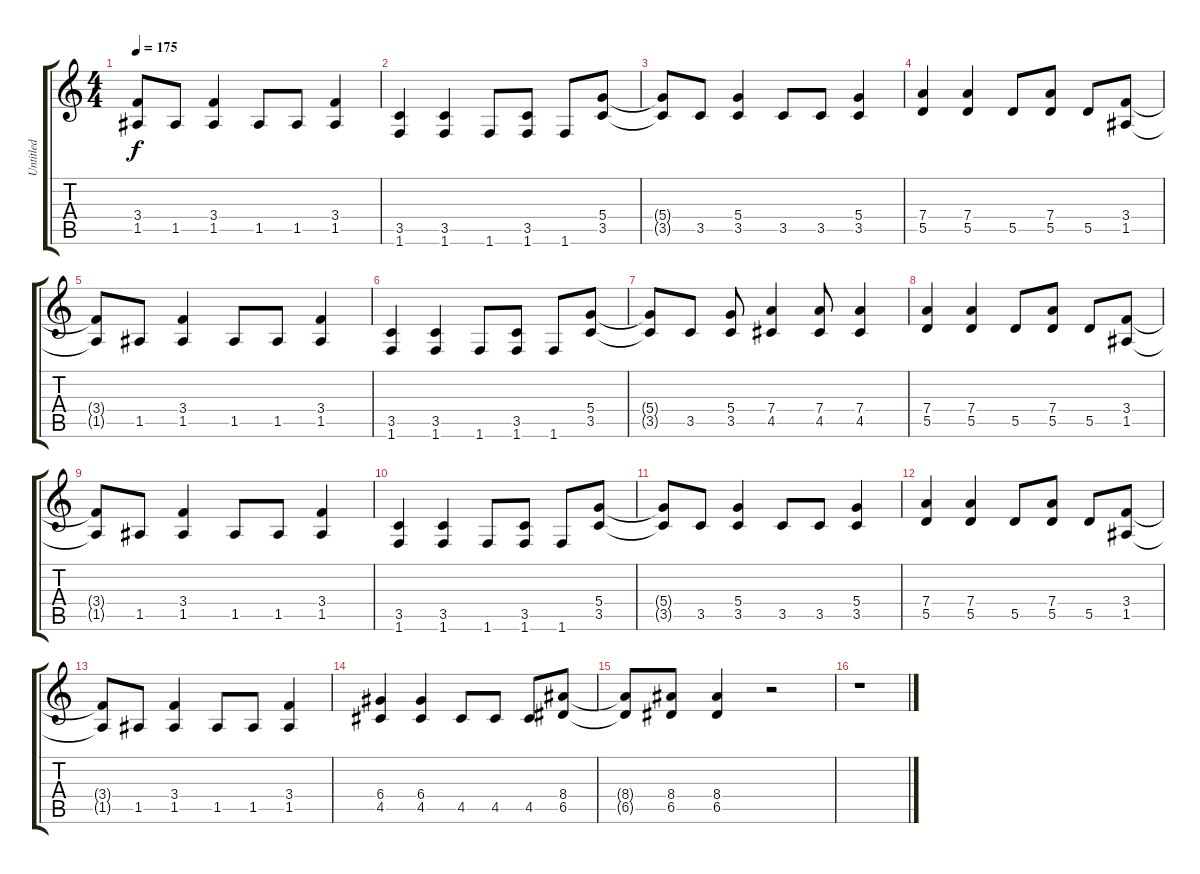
\track ("Untitled" "Untitled") {instrument overdrivenguitar}
\staff {score tabs}
\tuning (E4 B3 G3 D3 A2 E2) {hide}
\ts (4 4)
\tempo 175
\clef g2
\ks c
(3.4{t} 1.5{t}).8{dy f} 1.5.8 (3.4 1.5).4 1.5.8 1.5.8 (3.4 1.5).4 |
(3.5 1.6).4 (3.5 1.6).4 1.6.8 (3.5 1.6).8 1.6.8 (5.4 3.5).8 |
(5.4{t} 3.5{t}).8 3.5.8 (5.4 3.5).4 3.5.8 3.5.8 (5.4 3.5).4 |
(7.4 5.5).4 (7.4 5.5).4 5.5.8 (7.4 5.5).8 5.5.8 (3.4 1.5).8 |
(3.4{t} 1.5{t}).8 1.5.8 (3.4 1.5).4 1.5.8 1.5.8 (3.4 1.5).4 |
(3.5 1.6).4 (3.5 1.6).4 1.6.8 (3.5 1.6).8 1.6.8 (5.4 3.5).8 |
(5.4{t} 3.5{t}).8 3.5.8 (5.4 3.5).8 (7.4 4.5).4 (7.4 4.5).8 (7.4 4.5).4 |
(7.4 5.5).4 (7.4 5.5).4 5.5.8 (7.4 5.5).8 5.5.8 (3.4 1.5).8 |
(3.4{t} 1.5{t}).8 1.5.8 (3.4 1.5).4 1.5.8 1.5.8 (3.4 1.5).4 |
(3.5 1.6).4 (3.5 1.6).4 1.6.8 (3.5 1.6).8 1.6.8 (5.4 3.5).8 |
(5.4{t} 3.5{t}).8 3.5.8 (5.4 3.5).4 3.5.8 3.5.8 (5.4 3.5).4 |
(7.4 5.5).4 (7.4 5.5).4 5.5.8 (7.4 5.5).8 5.5.8 (3.4 1.5).8 |
(3.4{t} 1.5{t}).8 1.5.8 (3.4 1.5).4 1.5.8 1.5.8 (3.4 1.5).4 |
(6.4 4.5).4 (6.4 4.5).4 4.5.8 4.5.8 4.5.8 (8.4 6.5).8 |
(8.4{t} 6.5{t}).8 (8.4 6.5).8 (8.4 6.5).4 r.2 |
r.1
